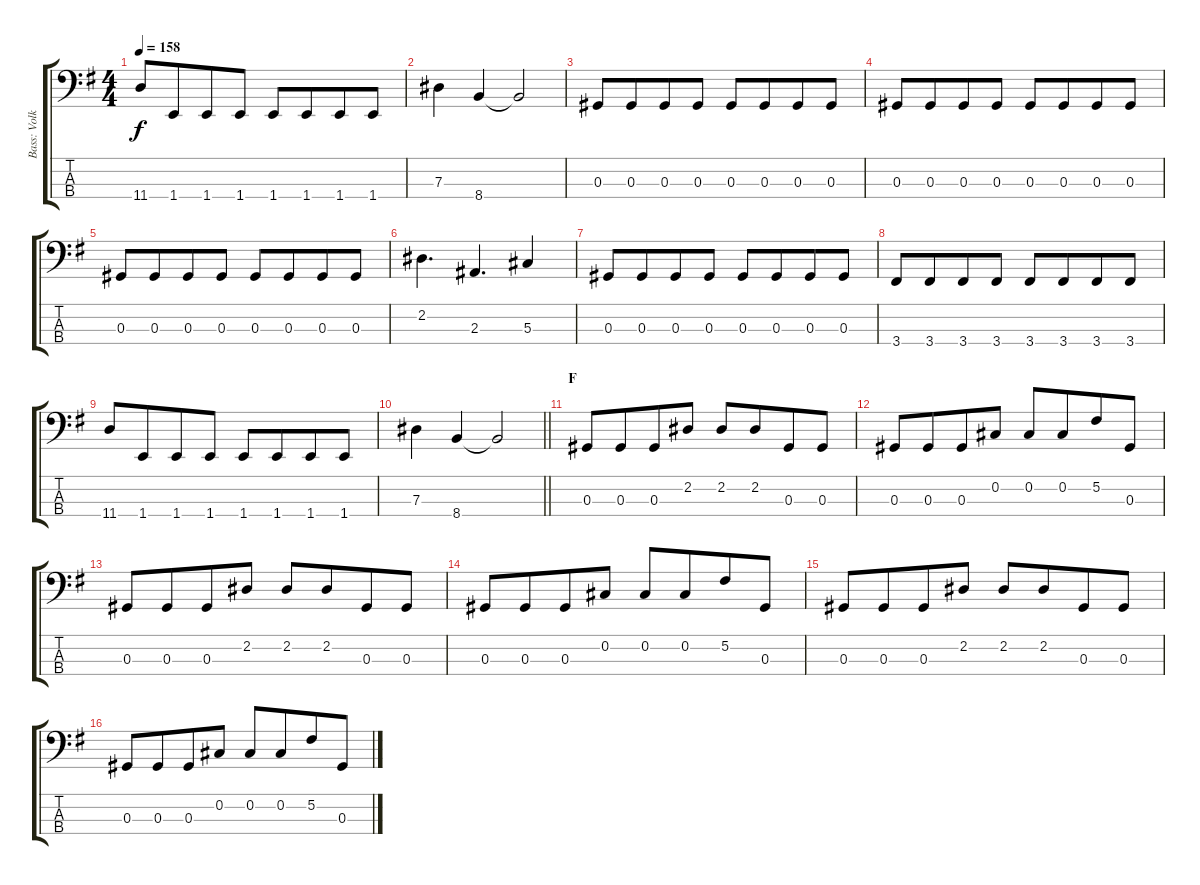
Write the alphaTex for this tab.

\track ("Bass: Volker" "Bass: Volk") {instrument electricbassfinger}
\staff {score tabs}
\tuning (Gb2 Db2 Ab1 Eb1) {hide}
\ts (4 4)
\tempo 158
\clef f4
\ks g
11.4.8{dy f} 1.4.8{beam merge} 1.4.8 1.4.8 1.4.8 1.4.8{beam merge} 1.4.8 1.4.8 |
7.3.4 8.4.4 8.4{t}.2 |
0.3.8 0.3.8{beam merge} 0.3.8 0.3.8 0.3.8 0.3.8{beam merge} 0.3.8 0.3.8 |
0.3.8 0.3.8{beam merge} 0.3.8 0.3.8 0.3.8 0.3.8{beam merge} 0.3.8 0.3.8 |
0.3.8 0.3.8{beam merge} 0.3.8 0.3.8 0.3.8 0.3.8{beam merge} 0.3.8 0.3.8 |
2.2.4{d} 2.3.4{d} 5.3.4 |
0.3.8 0.3.8{beam merge} 0.3.8 0.3.8 0.3.8 0.3.8{beam merge} 0.3.8 0.3.8 |
3.4.8 3.4.8{beam merge} 3.4.8 3.4.8 3.4.8 3.4.8{beam merge} 3.4.8 3.4.8 |
11.4.8 1.4.8{beam merge} 1.4.8 1.4.8 1.4.8 1.4.8{beam merge} 1.4.8 1.4.8 |
\barLineRight lightlight
7.3.4 8.4.4 8.4{t}.2 |
\section ("" "F")
0.3.8 0.3.8{beam merge} 0.3.8 2.2.8 2.2.8 2.2.8{beam merge} 0.3.8 0.3.8 |
0.3.8 0.3.8{beam merge} 0.3.8 0.2.8 0.2.8 0.2.8{beam merge} 5.2.8 0.3.8 |
0.3.8 0.3.8{beam merge} 0.3.8 2.2.8 2.2.8 2.2.8{beam merge} 0.3.8 0.3.8 |
0.3.8 0.3.8{beam merge} 0.3.8 0.2.8 0.2.8 0.2.8{beam merge} 5.2.8 0.3.8 |
0.3.8 0.3.8{beam merge} 0.3.8 2.2.8 2.2.8 2.2.8{beam merge} 0.3.8 0.3.8 |
0.3.8 0.3.8{beam merge} 0.3.8 0.2.8 0.2.8 0.2.8{beam merge} 5.2.8 0.3.8
